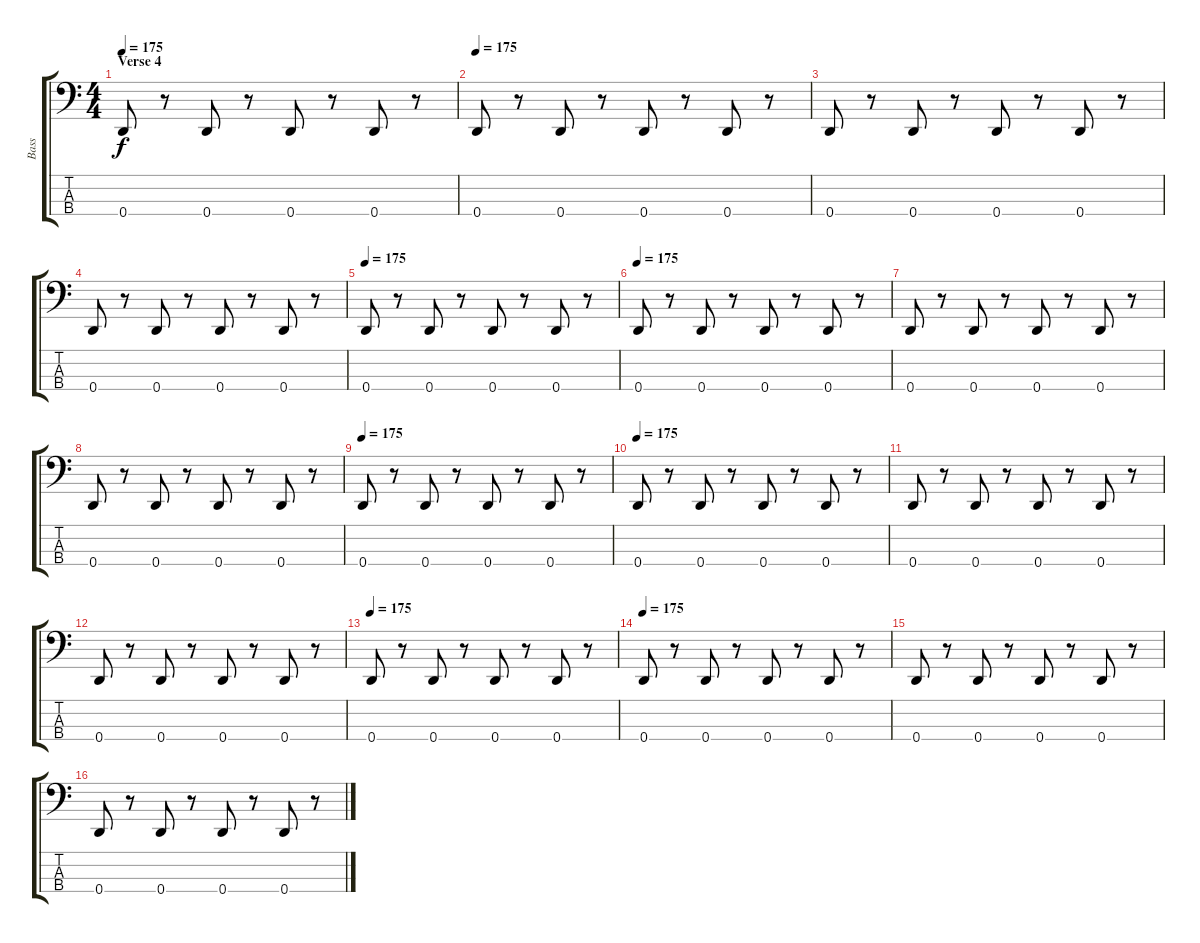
\track ("Bass" "Bass") {instrument electricbassfinger}
\staff {score tabs}
\tuning (F2 C2 G1 D1) {hide}
\ts (4 4)
\section ("" "Verse 4")
\tempo 175
\clef f4
\ks c
0.4.8{dy f} r.8 0.4.8 r.8 0.4.8 r.8 0.4.8 r.8 |
\tempo 175
0.4.8 r.8 0.4.8 r.8 0.4.8 r.8 0.4.8 r.8 |
0.4.8 r.8 0.4.8 r.8 0.4.8 r.8 0.4.8 r.8 |
0.4.8 r.8 0.4.8 r.8 0.4.8 r.8 0.4.8 r.8 |
\tempo 175
0.4.8 r.8 0.4.8 r.8 0.4.8 r.8 0.4.8 r.8 |
\tempo 175
0.4.8 r.8 0.4.8 r.8 0.4.8 r.8 0.4.8 r.8 |
0.4.8 r.8 0.4.8 r.8 0.4.8 r.8 0.4.8 r.8 |
0.4.8 r.8 0.4.8 r.8 0.4.8 r.8 0.4.8 r.8 |
\tempo 175
0.4.8 r.8 0.4.8 r.8 0.4.8 r.8 0.4.8 r.8 |
\tempo 175
0.4.8 r.8 0.4.8 r.8 0.4.8 r.8 0.4.8 r.8 |
0.4.8 r.8 0.4.8 r.8 0.4.8 r.8 0.4.8 r.8 |
0.4.8 r.8 0.4.8 r.8 0.4.8 r.8 0.4.8 r.8 |
\tempo 175
0.4.8 r.8 0.4.8 r.8 0.4.8 r.8 0.4.8 r.8 |
\tempo 175
0.4.8 r.8 0.4.8 r.8 0.4.8 r.8 0.4.8 r.8 |
0.4.8 r.8 0.4.8 r.8 0.4.8 r.8 0.4.8 r.8 |
0.4.8 r.8 0.4.8 r.8 0.4.8 r.8 0.4.8 r.8
